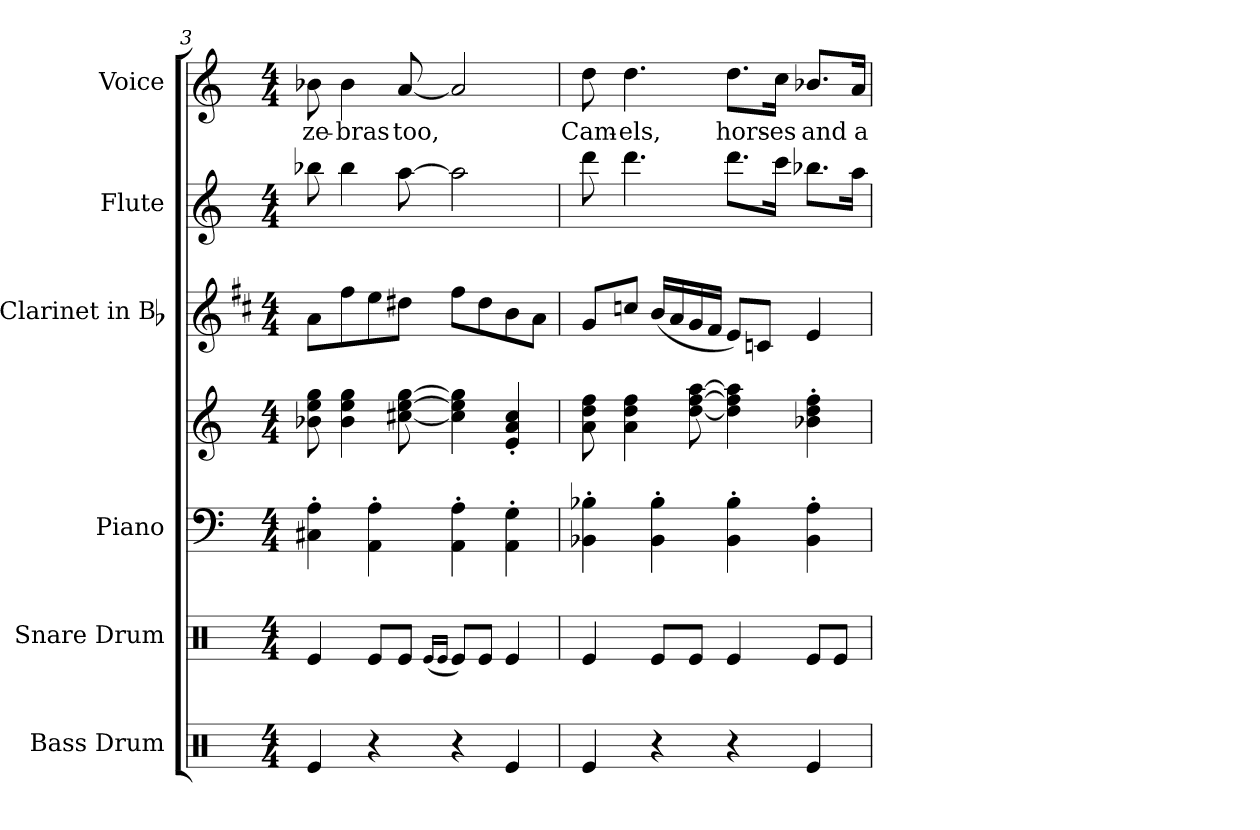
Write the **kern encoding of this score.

**kern	**kern	**kern	**kern	**kern	**kern	**kern	**text
*part6	*part5	*part4	*part4	*part3	*part2	*part1	*part1
*staff7	*staff6	*staff5	*staff4	*staff3	*staff2	*staff1	*staff1
*I"Bass Drum	*I"Snare Drum	*I"Piano	*	*I"Clarinet in Bb	*I"Flute	*I"Voice	*
*I'B. D.	*I'S. D.	*I'Pno.	*	*I'Cl.	*I'Fl.	*I'Voice	*
*clefX	*clefX	*clefF4	*clefG2	*clefG2	*clefG2	*clefG2	*
*	*	*	*	*ITrd1c2	*	*	*
*k[]	*k[]	*k[]	*k[]	*k[]	*k[]	*k[]	*
*C:	*C:	*C:	*C:	*C:	*C:	*C:	*
*M4/4	*M4/4	*M4/4	*M4/4	*M4/4	*M4/4	*M4/4	*
=3	=3	=3	=3	=3	=3	=3	=3
!	!	!	!	!	!	!	!LO:LY:b:color=#000000
4Rei/	4Rei/	4C#Xi\' 4Ai'	8b-Xi\ 8eei 8ggi	8gi\L	8bb-Xi\	8b-Xi\	ze-
!	!	!	!	!	!	!	!LO:LY:b:color=#000000
.	.	.	4b-i\ 4eei 4ggi	8eei\	4bb-i\	4b-i\	-bras
4r	8Rei/L	4AAi\' 4Ai'	.	8ddi\	.	.	.
!	!	!	!	!	!	!	!LO:LY:b:color=#000000
.	8Rei/J	.	[8cc#Xi\ [8eei [8ggi	8cc#Xi\J	[8aai\	[8ai/	too,
.	(16qRei/LL	.	.	.	.	.	.
.	16qRei/JJ	.	.	.	.	.	.
4r	8Rei/L)	4AAi\' 4Ai'	4cc#i\] 4eei] 4ggi]	8eei\L	2aai\]	2ai/]	.
.	8Rei/J	.	.	8cc#i\	.	.	.
4Rei/	4Rei/	4AAi\' 4Gi'	4ei/' 4ai' 4cc#i'	8ai\	.	.	.
.	.	.	.	8gi\J	.	.	.
=4	=4	=4	=4	=4	=4	=4	=4
!	!	!	!	!	!	!	!LO:LY:b:color=#000000
4Rei/	4Rei/	4BB-Xi\' 4B-Xi'	8ai\ 8ddi 8ffi	8fi/L	8dddi\	8ddi\	Cam-
!	!	!	!	!	!	!	!LO:LY:b:color=#000000
.	.	.	4ai\ 4ddi 4ffi	8b-Xi/J	4.dddi\	4.ddi\	-els,
4r	8Rei/L	4BB-i\' 4B-i'	.	(16ai/LL	.	.	.
.	.	.	.	16gi/	.	.	.
.	8Rei/J	.	[8ddi\ [8ffi [8aai	16fi/	.	.	.
.	.	.	.	16ei/JJ	.	.	.
!	!	!	!	!	!	!	!LO:LY:b:color=#000000
4r	4Rei/	4BB-i\' 4B-i'	4ddi\] 4ffi] 4aai]	8di/L)	8.dddi\L	8.ddi\L	hors-
.	.	.	.	8B-Xi/J	.	.	.
!	!	!	!	!	!	!	!LO:LY:b:color=#000000
.	.	.	.	.	16ccci\Jk	16cci\Jk	-es
!	!	!	!	!	!	!	!LO:LY:b:color=#000000
4Rei/	8Rei/L	4BB-i\' 4Ai'	4b-Xi\' 4ddi' 4ffi'	4di/	8.bb-Xi\L	8.b-Xi/L	and
.	8Rei/J	.	.	.	.	.	.
!	!	!	!	!	!	!	!LO:LY:b:color=#000000
.	.	.	.	.	16aai\Jk	16ai/Jk	a
=	=	=	=	=	=	=	=
*-	*-	*-	*-	*-	*-	*-	*-
